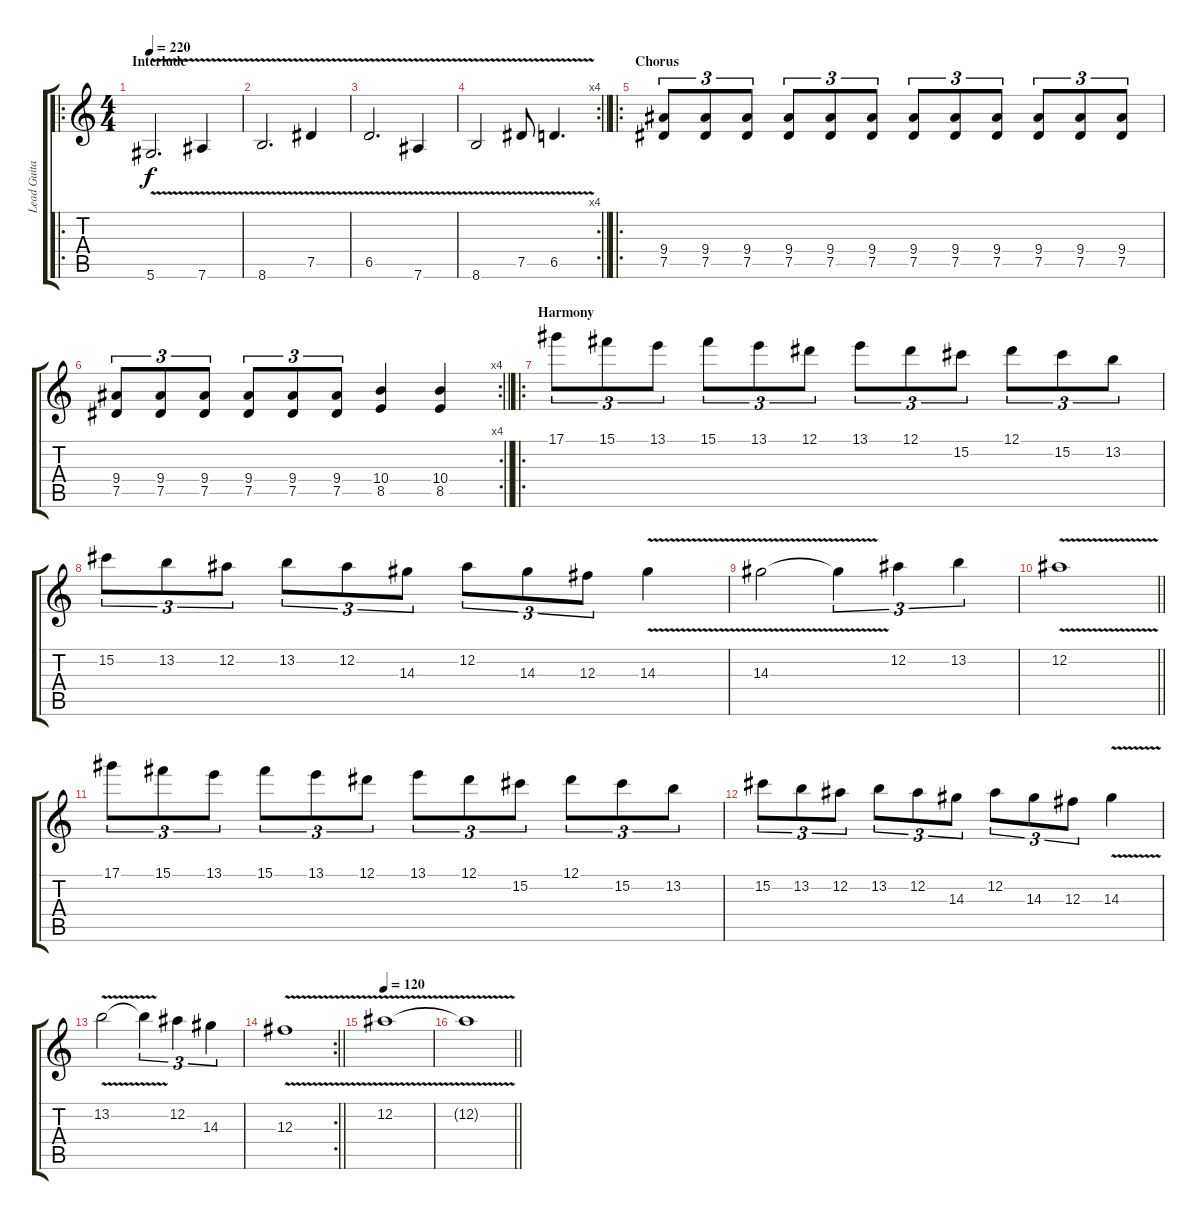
\track ("Lead Guitar" "Lead Guita") {instrument distortionguitar}
\staff {score tabs}
\tuning (Eb4 Bb3 Gb3 Db3 Ab2 Eb2) {hide}
\ro
\ts (4 4)
\section ("" "Interlude")
\tempo 220
\clef g2
\ks c
5.6{v}.2{d dy f} 7.6{v}.4 |
8.6{v}.2{d} 7.5{v}.4 |
6.5{v}.2{d} 7.6{v}.4 |
\rc 4
\barLineRight lightlight
8.6{v}.2 7.5{v}.8 6.5{v}.4{d} |
\ro
\section ("" "Chorus")
(9.4 7.5).8{tu (3 2)} (9.4 7.5).8{tu (3 2)} (9.4 7.5).8{tu (3 2)} (9.4 7.5).8{tu (3 2)} (9.4 7.5).8{tu (3 2)} (9.4 7.5).8{tu (3 2)} (9.4 7.5).8{tu (3 2)} (9.4 7.5).8{tu (3 2)} (9.4 7.5).8{tu (3 2)} (9.4 7.5).8{tu (3 2)} (9.4 7.5).8{tu (3 2)} (9.4 7.5).8{tu (3 2)} |
\rc 4
\barLineRight lightlight
(9.4 7.5).8{tu (3 2)} (9.4 7.5).8{tu (3 2)} (9.4 7.5).8{tu (3 2)} (9.4 7.5).8{tu (3 2)} (9.4 7.5).8{tu (3 2)} (9.4 7.5).8{tu (3 2)} (10.4 8.5).4 (10.4 8.5).4 |
\ro
\section ("" "Harmony")
17.1.8{tu (3 2)} 15.1.8{tu (3 2)} 13.1.8{tu (3 2)} 15.1.8{tu (3 2)} 13.1.8{tu (3 2)} 12.1.8{tu (3 2)} 13.1.8{tu (3 2)} 12.1.8{tu (3 2)} 15.2.8{tu (3 2)} 12.1.8{tu (3 2)} 15.2.8{tu (3 2)} 13.2.8{tu (3 2)} |
15.2.8{tu (3 2)} 13.2.8{tu (3 2)} 12.2.8{tu (3 2)} 13.2.8{tu (3 2)} 12.2.8{tu (3 2)} 14.3.8{tu (3 2)} 12.2.8{tu (3 2)} 14.3.8{tu (3 2)} 12.3.8{tu (3 2)} 14.3{v}.4 |
14.3{v}.2 14.3{t}.4{tu (3 2)} 12.2.4{tu (3 2)} 13.2.4{tu (3 2)} |
\barLineRight lightlight
12.2{v}.1 |
17.1.8{tu (3 2)} 15.1.8{tu (3 2)} 13.1.8{tu (3 2)} 15.1.8{tu (3 2)} 13.1.8{tu (3 2)} 12.1.8{tu (3 2)} 13.1.8{tu (3 2)} 12.1.8{tu (3 2)} 15.2.8{tu (3 2)} 12.1.8{tu (3 2)} 15.2.8{tu (3 2)} 13.2.8{tu (3 2)} |
15.2.8{tu (3 2)} 13.2.8{tu (3 2)} 12.2.8{tu (3 2)} 13.2.8{tu (3 2)} 12.2.8{tu (3 2)} 14.3.8{tu (3 2)} 12.2.8{tu (3 2)} 14.3.8{tu (3 2)} 12.3.8{tu (3 2)} 14.3{v}.4 |
13.2{v}.2 13.2{t}.4{tu (3 2)} 12.2.4{tu (3 2)} 14.3.4{tu (3 2)} |
\rc 2
\barLineRight lightlight
12.3{v}.1 |
\tempo 120
12.2{v}.1 |
\barLineRight lightlight
12.2{t}.1
